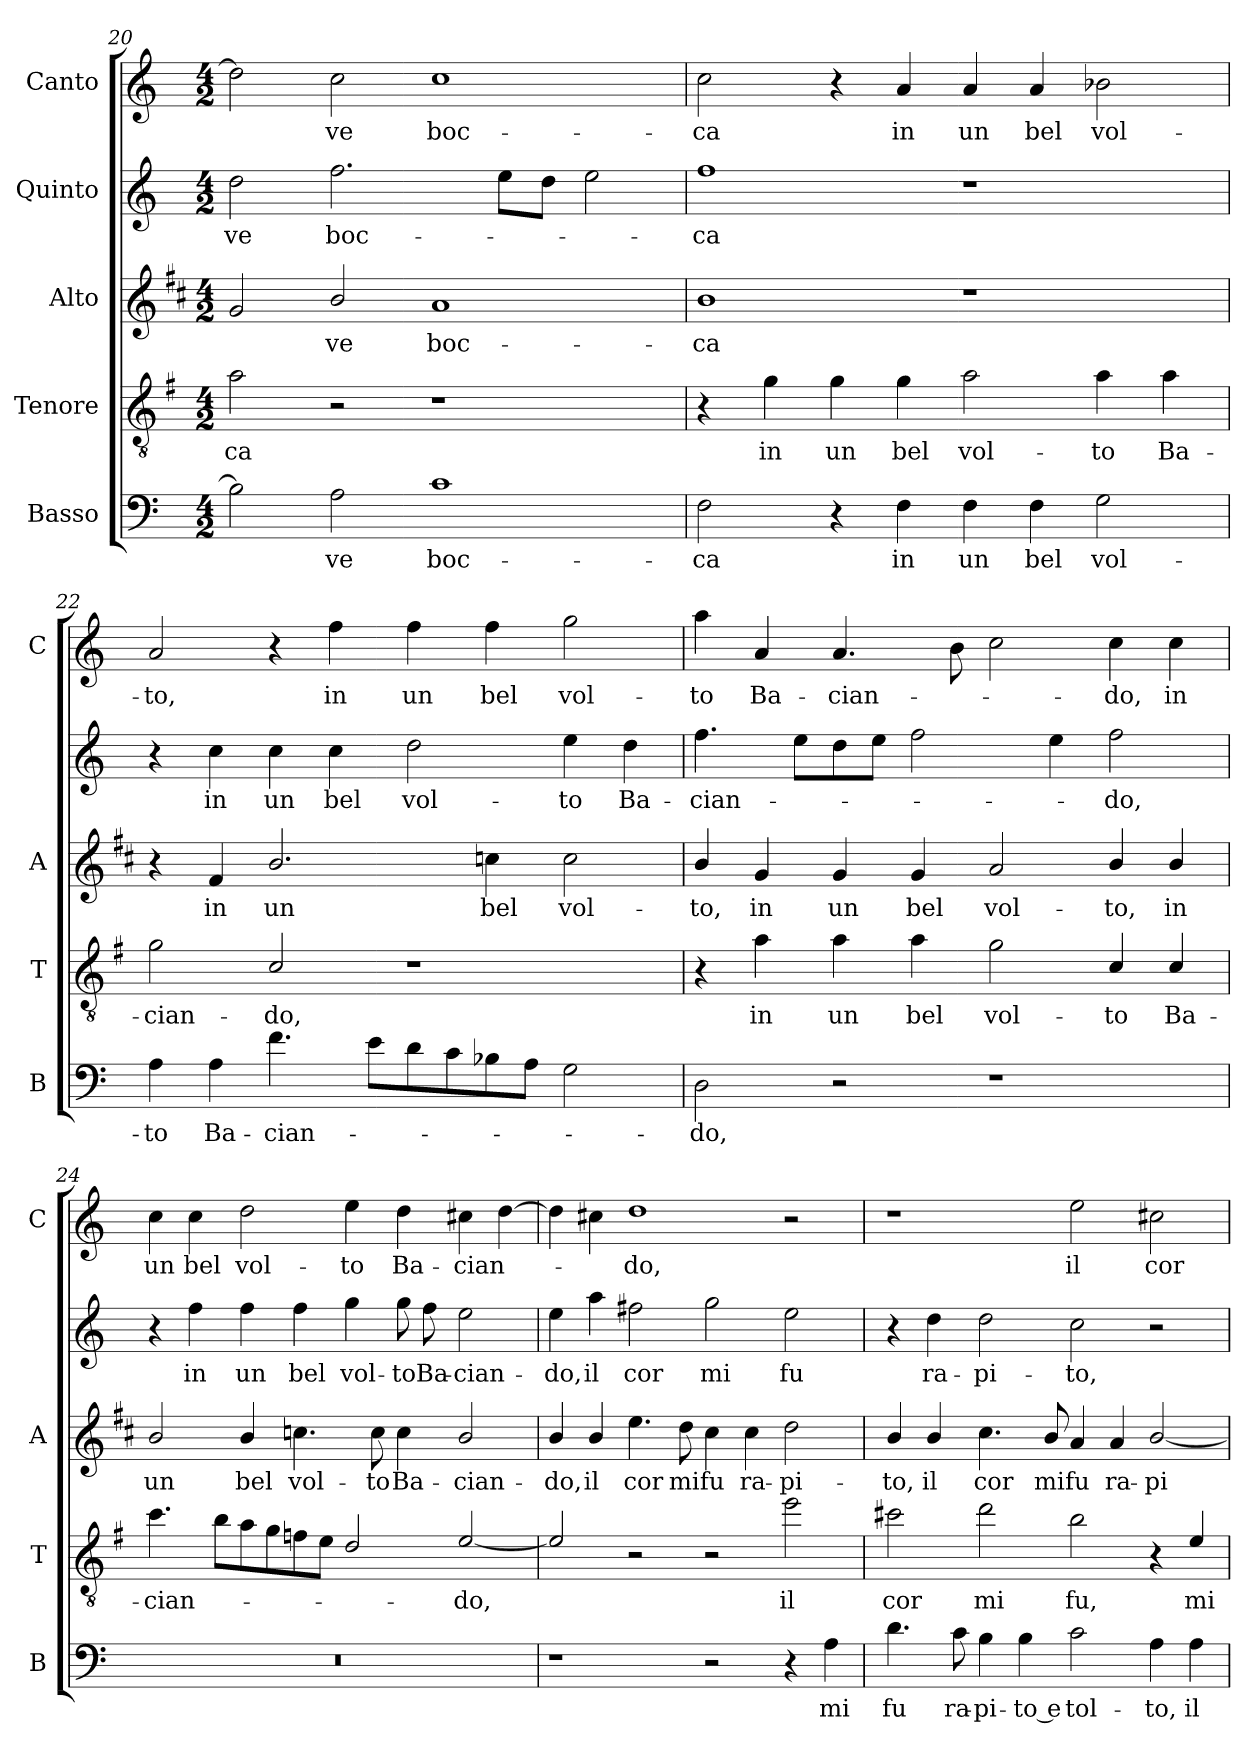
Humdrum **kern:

**kern	**text	**kern	**text	**kern	**text	**kern	**text	**kern	**text
*part5	*part5	*part4	*part4	*part3	*part3	*part2	*part2	*part1	*part1
*staff5	*staff5	*staff4	*staff4	*staff3	*staff3	*staff2	*staff2	*staff1	*staff1
*I"Basso	*	*I"Tenore	*	*I"Alto	*	*I"Quinto	*	*I"Canto	*
*I'B	*	*I'T	*	*I'A	*	*	*	*I'C	*
*clefF4	*	*clefGv2	*	*clefG2	*	*clefG2	*	*clefG2	*
*	*	*ITrd4c7	*	*ITrd1c2	*	*	*	*	*
*k[]	*	*k[]	*	*k[]	*	*k[]	*	*k[]	*
*C:	*	*C:	*	*C:	*	*C:	*	*C:	*
*M4/2	*	*M4/2	*	*M4/2	*	*M4/2	*	*M4/2	*
=20	=20	=20	=20	=20	=20	=20	=20	=20	=20
!	!	!	!LO:LY:b	!	!	!	!LO:LY:b	!	!
2B-\]	.	2d\	-ca	2f/	.	2dd\	-ve	2dd\]	.
!	!LO:LY:b	!	!	!	!LO:LY:b	!	!LO:LY:b	!	!LO:LY:b
2A\	-ve	2r	.	2a/	-ve	2.ff\	boc-	2cc\	-ve
!	!LO:LY:b	!	!	!	!LO:LY:b	!	!	!	!LO:LY:b
1c	boc-	1r	.	1g	boc-	.	.	1cc	boc-
.	.	.	.	.	.	8ee\L	.	.	.
.	.	.	.	.	.	8dd\J	.	.	.
.	.	.	.	.	.	2ee\	.	.	.
=21	=21	=21	=21	=21	=21	=21	=21	=21	=21
!	!LO:LY:b	!	!	!	!LO:LY:b	!	!LO:LY:b	!	!LO:LY:b
2F\	-ca	4r	.	1a	-ca	1ff	-ca	2cc\	-ca
!	!	!	!LO:LY:b	!	!	!	!	!	!
.	.	4c\	in	.	.	.	.	.	.
!	!	!	!LO:LY:b	!	!	!	!	!	!
4r	.	4c\	un	.	.	.	.	4r	.
!	!LO:LY:b	!	!LO:LY:b	!	!	!	!	!	!LO:LY:b
4F\	in	4c\	bel	.	.	.	.	4a/	in
!	!LO:LY:b	!	!LO:LY:b	!	!	!	!	!	!LO:LY:b
4F\	un	2d\	vol-	1r	.	1r	.	4a/	un
!	!LO:LY:b	!	!	!	!	!	!	!	!LO:LY:b
4F\	bel	.	.	.	.	.	.	4a/	bel
!	!LO:LY:b	!	!LO:LY:b	!	!	!	!	!	!LO:LY:b
2G\	vol-	4d\	-to	.	.	.	.	2b-X\	vol-
!	!	!	!LO:LY:b	!	!	!	!	!	!
.	.	4d\	Ba-	.	.	.	.	.	.
!!LO:LB:g=z
=22	=22	=22	=22	=22	=22	=22	=22	=22	=22
!	!LO:LY:b	!	!LO:LY:b	!	!	!	!	!	!LO:LY:b
4A\	-to	2c\	-cian-	4r	.	4r	.	2a/	-to,
!	!LO:LY:b	!	!	!	!LO:LY:b	!	!LO:LY:b	!	!
4A\	Ba-	.	.	4e/	in	4cc\	in	.	.
!	!LO:LY:b	!	!LO:LY:b	!	!LO:LY:b	!	!LO:LY:b	!	!
4.f\	-cian-	2F/	-do,	2.a/	un	4cc\	un	4r	.
!	!	!	!	!	!	!	!LO:LY:b	!	!LO:LY:b
.	.	.	.	.	.	4cc\	bel	4ff\	in
8e\L	.	.	.	.	.	.	.	.	.
!	!	!	!	!	!	!	!LO:LY:b	!	!LO:LY:b
8d\	.	1r	.	.	.	2dd\	vol-	4ff\	un
8c\	.	.	.	.	.	.	.	.	.
!	!	!	!	!	!LO:LY:b	!	!	!	!LO:LY:b
8B-X\	.	.	.	4b-X\	bel	.	.	4ff\	bel
8A\J	.	.	.	.	.	.	.	.	.
!	!	!	!	!	!LO:LY:b	!	!LO:LY:b	!	!LO:LY:b
2G\	.	.	.	2b-\	vol-	4ee\	-to	2gg\	vol-
!	!	!	!	!	!	!	!LO:LY:b	!	!
.	.	.	.	.	.	4dd\	Ba-	.	.
=23	=23	=23	=23	=23	=23	=23	=23	=23	=23
!	!LO:LY:b	!	!	!	!LO:LY:b	!	!LO:LY:b	!	!LO:LY:b
2D\	-do,	4r	.	4a/	-to,	4.ff\	-cian-	4aa\	-to
!	!	!	!LO:LY:b	!	!LO:LY:b	!	!	!	!LO:LY:b
.	.	4d\	in	4f/	in	.	.	4a/	Ba-
.	.	.	.	.	.	8ee\L	.	.	.
!	!	!	!LO:LY:b	!	!LO:LY:b	!	!	!	!LO:LY:b
2r	.	4d\	un	4f/	un	8dd\	.	4.a/	-cian-
.	.	.	.	.	.	8ee\J	.	.	.
!	!	!	!LO:LY:b	!	!LO:LY:b	!	!	!	!
.	.	4d\	bel	4f/	bel	2ff\	.	.	.
.	.	.	.	.	.	.	.	8b\	.
!	!	!	!LO:LY:b	!	!LO:LY:b	!	!	!	!
1r	.	2c\	vol-	2g/	vol-	.	.	2cc\	.
.	.	.	.	.	.	4ee\	.	.	.
!	!	!	!LO:LY:b	!	!LO:LY:b	!	!LO:LY:b	!	!LO:LY:b
.	.	4F/	-to	4a/	-to,	2ff\	-do,	4cc\	-do,
!	!	!	!LO:LY:b	!	!LO:LY:b	!	!	!	!LO:LY:b
.	.	4F/	Ba-	4a/	in	.	.	4cc\	in
=24	=24	=24	=24	=24	=24	=24	=24	=24	=24
!	!	!	!LO:LY:b	!	!LO:LY:b	!	!	!	!LO:LY:b
0r	.	4.f\	-cian-	2a/	un	4r	.	4cc\	un
!	!	!	!	!	!	!	!LO:LY:b	!	!LO:LY:b
.	.	.	.	.	.	4ff\	in	4cc\	bel
.	.	8e\L	.	.	.	.	.	.	.
!	!	!	!	!	!LO:LY:b	!	!LO:LY:b	!	!LO:LY:b
.	.	8d\	.	4a/	bel	4ff\	un	2dd\	vol-
.	.	8c\	.	.	.	.	.	.	.
!	!	!	!	!	!LO:LY:b	!	!LO:LY:b	!	!
.	.	8B-X\	.	4.b-X\	vol-	4ff\	bel	.	.
.	.	8A\J	.	.	.	.	.	.	.
!	!	!	!	!	!	!	!LO:LY:b	!	!LO:LY:b
.	.	2G/	.	.	.	4gg\	vol-	4ee\	-to
!	!	!	!	!	!LO:LY:b	!	!	!	!
.	.	.	.	8b-\	-to	.	.	.	.
!	!	!	!	!	!LO:LY:b	!	!LO:LY:b	!	!LO:LY:b
.	.	.	.	4b-\	Ba-	8gg\	-to	4dd\	Ba-
!	!	!	!	!	!	!	!LO:LY:b	!	!
.	.	.	.	.	.	8ff\	Ba-	.	.
!	!	!	!LO:LY:b	!	!LO:LY:b	!	!LO:LY:b	!	!LO:LY:b
.	.	[2A/	-do,	2a/	-cian-	2ee\	-cian-	4cc#X\	-cian-
.	.	.	.	.	.	.	.	[4dd\	.
!!LO:PB:g=z
=25	=25	=25	=25	=25	=25	=25	=25	=25	=25
!	!	!	!	!	!LO:LY:b	!	!LO:LY:b	!	!
1r	.	2A/]	.	4a/	-do,	4ee\	-do,	4dd\]	.
!	!	!	!	!	!LO:LY:b	!	!LO:LY:b	!	!
.	.	.	.	4a/	il	4aa\	il	4cc#X\	.
!	!	!	!	!	!LO:LY:b	!	!LO:LY:b	!	!LO:LY:b
.	.	2r	.	4.dd\	cor	2ff#X\	cor	1dd	-do,
!	!	!	!	!	!LO:LY:b	!	!	!	!
.	.	.	.	8cc\	mi	.	.	.	.
!	!	!	!	!	!LO:LY:b	!	!LO:LY:b	!	!
2r	.	2r	.	4b\	fu	2gg\	mi	.	.
!	!	!	!	!	!LO:LY:b	!	!	!	!
.	.	.	.	4b\	ra-	.	.	.	.
!	!	!	!LO:LY:b	!	!LO:LY:b	!	!LO:LY:b	!	!
4r	.	2a\	il	2cc\	-pi-	2ee\	fu	2r	.
!	!LO:LY:b	!	!	!	!	!	!	!	!
4A\	mi	.	.	.	.	.	.	.	.
=26	=26	=26	=26	=26	=26	=26	=26	=26	=26
!	!LO:LY:b	!	!LO:LY:b	!	!LO:LY:b	!	!	!	!
4.d\	fu	2f#X\	cor	4a/	-to,	4r	.	1r	.
!	!	!	!	!	!LO:LY:b	!	!LO:LY:b	!	!
.	.	.	.	4a/	il	4dd\	ra-	.	.
!	!LO:LY:b	!	!	!	!	!	!	!	!
8c\	ra-	.	.	.	.	.	.	.	.
!	!LO:LY:b	!	!LO:LY:b	!	!LO:LY:b	!	!LO:LY:b	!	!
4B\	-pi-	2g\	mi	4.b\	cor	2dd\	-pi-	.	.
!	!LO:LY:b	!	!	!	!	!	!	!	!
4B\	-to e	.	.	.	.	.	.	.	.
!	!	!	!	!	!LO:LY:b	!	!	!	!
.	.	.	.	8a/	mi	.	.	.	.
!	!LO:LY:b	!	!LO:LY:b	!	!LO:LY:b	!	!LO:LY:b	!	!LO:LY:b
2c\	tol-	2e\	fu,	4g/	fu	2cc\	-to,	2ee\	il
!	!	!	!	!	!LO:LY:b	!	!	!	!
.	.	.	.	4g/	ra-	.	.	.	.
!	!LO:LY:b	!	!	!	!LO:LY:b	!	!	!	!LO:LY:b
4A\	-to,	4r	.	[2a/	-pi-	2r	.	2cc#X\	cor
!	!LO:LY:b	!	!LO:LY:b	!	!	!	!	!	!
4A\	il	4A/	mi	.	.	.	.	.	.
=	=	=	=	=	=	=	=	=	=
*-	*-	*-	*-	*-	*-	*-	*-	*-	*-
